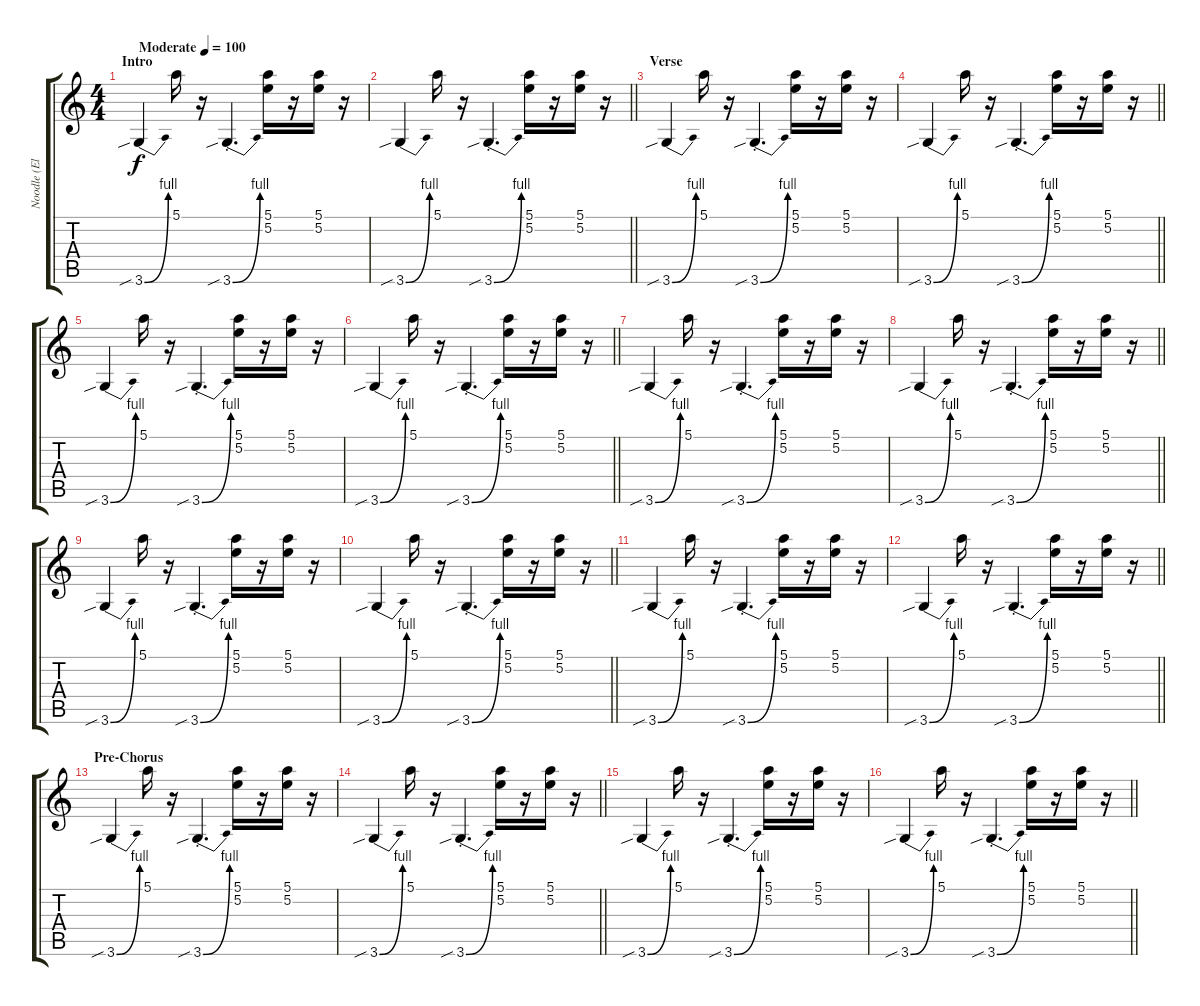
\track ("Noodle (Electric Guitar)" "Noodle (El") {instrument distortionguitar}
\staff {score tabs}
\tuning (E4 B3 G3 D3 A2 E2) {hide}
\ts (4 4)
\section ("" "Intro")
\tempo (100 "Moderate")
\clef g2
\ks c
3.6{be (bend 0 0 60 4) sib}.4{dy f instrument distortionguitar} 5.1.16 r.16 3.6{be (bend 0 0 60 4) sib st}.4{d} (5.1 5.2).16 r.16 (5.1 5.2).16 r.16 |
\barLineRight lightlight
3.6{be (bend 0 0 60 4) sib}.4 5.1.16 r.16 3.6{be (bend 0 0 60 4) sib st}.4{d} (5.1 5.2).16 r.16 (5.1 5.2).16 r.16 |
\section ("" "Verse")
3.6{be (bend 0 0 60 4) sib}.4 5.1.16 r.16 3.6{be (bend 0 0 60 4) sib st}.4{d} (5.1 5.2).16 r.16 (5.1 5.2).16 r.16 |
\barLineRight lightlight
3.6{be (bend 0 0 60 4) sib}.4 5.1.16 r.16 3.6{be (bend 0 0 60 4) sib st}.4{d} (5.1 5.2).16 r.16 (5.1 5.2).16 r.16 |
3.6{be (bend 0 0 60 4) sib}.4 5.1.16 r.16 3.6{be (bend 0 0 60 4) sib st}.4{d} (5.1 5.2).16 r.16 (5.1 5.2).16 r.16 |
\barLineRight lightlight
3.6{be (bend 0 0 60 4) sib}.4 5.1.16 r.16 3.6{be (bend 0 0 60 4) sib st}.4{d} (5.1 5.2).16 r.16 (5.1 5.2).16 r.16 |
3.6{be (bend 0 0 60 4) sib}.4 5.1.16 r.16 3.6{be (bend 0 0 60 4) sib st}.4{d} (5.1 5.2).16 r.16 (5.1 5.2).16 r.16 |
\barLineRight lightlight
3.6{be (bend 0 0 60 4) sib}.4 5.1.16 r.16 3.6{be (bend 0 0 60 4) sib st}.4{d} (5.1 5.2).16 r.16 (5.1 5.2).16 r.16 |
3.6{be (bend 0 0 60 4) sib}.4 5.1.16 r.16 3.6{be (bend 0 0 60 4) sib st}.4{d} (5.1 5.2).16 r.16 (5.1 5.2).16 r.16 |
\barLineRight lightlight
3.6{be (bend 0 0 60 4) sib}.4 5.1.16 r.16 3.6{be (bend 0 0 60 4) sib st}.4{d} (5.1 5.2).16 r.16 (5.1 5.2).16 r.16 |
3.6{be (bend 0 0 60 4) sib}.4 5.1.16 r.16 3.6{be (bend 0 0 60 4) sib st}.4{d} (5.1 5.2).16 r.16 (5.1 5.2).16 r.16 |
\barLineRight lightlight
3.6{be (bend 0 0 60 4) sib}.4 5.1.16 r.16 3.6{be (bend 0 0 60 4) sib st}.4{d} (5.1 5.2).16 r.16 (5.1 5.2).16 r.16 |
\section ("" "Pre-Chorus")
3.6{be (bend 0 0 60 4) sib}.4 5.1.16 r.16 3.6{be (bend 0 0 60 4) sib st}.4{d} (5.1 5.2).16 r.16 (5.1 5.2).16 r.16 |
\barLineRight lightlight
3.6{be (bend 0 0 60 4) sib}.4 5.1.16 r.16 3.6{be (bend 0 0 60 4) sib st}.4{d} (5.1 5.2).16 r.16 (5.1 5.2).16 r.16 |
3.6{be (bend 0 0 60 4) sib}.4 5.1.16 r.16 3.6{be (bend 0 0 60 4) sib st}.4{d} (5.1 5.2).16 r.16 (5.1 5.2).16 r.16 |
\barLineRight lightlight
3.6{be (bend 0 0 60 4) sib}.4 5.1.16 r.16 3.6{be (bend 0 0 60 4) sib st}.4{d} (5.1 5.2).16 r.16 (5.1 5.2).16 r.16
